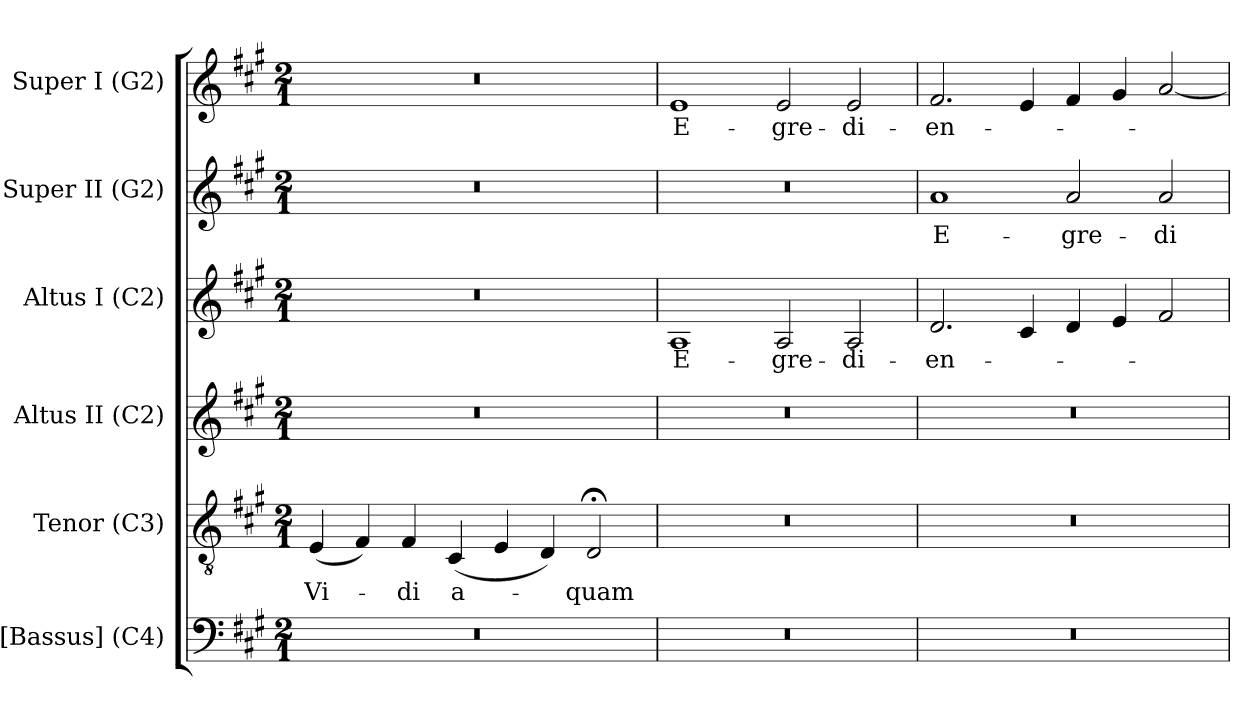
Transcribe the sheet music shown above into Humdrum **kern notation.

**kern	**kern	**text	**kern	**kern	**text	**kern	**text	**kern	**text
*part6	*part5	*part5	*part4	*part3	*part3	*part2	*part2	*part1	*part1
*staff6	*staff5	*staff5	*staff4	*staff3	*staff3	*staff2	*staff2	*staff1	*staff1
*I"[Bassus] (C4)	*I"Tenor (C3)	*	*I"Altus II (C2)	*I"Altus I (C2)	*	*I"Super II (G2)	*	*I"Super I (G2)	*
*I'B.	*I'T.	*	*I'A2	*I'A1	*	*I'S2	*	*I'S1	*
!!LO:PB:g=z
*clefF4	*clefGv2	*	*clefG2	*clefG2	*	*clefG2	*	*clefG2	*
*	*ITrd7c12	*	*	*	*	*	*	*	*
*k[f#c#g#]	*k[f#c#g#]	*	*k[f#c#g#]	*k[f#c#g#]	*	*k[f#c#g#]	*	*k[f#c#g#]	*
*A:	*A:	*	*A:	*A:	*	*A:	*	*A:	*
*M2/1	*M2/1	*	*M2/1	*M2/1	*	*M2/1	*	*M2/1	*
=1	=1	=1	=1	=1	=1	=1	=1	=1	=1
!LO:N:vis=1	!	!	!	!	!	!	!	!	!
!	!	!LO:LY:b:color=#000000	!LO:N:vis=1	!LO:N:vis=1	!	!LO:N:vis=1	!	!LO:N:vis=1	!
0r	(4EEi/	Vi-	0r	0r	.	0r	.	0r	.
.	4FF#i/)	.	.	.	.	.	.	.	.
!	!	!LO:LY:b:color=#000000	!	!	!	!	!	!	!
.	4FF#i/	-di	.	.	.	.	.	.	.
!	!	!LO:LY:b:color=#000000	!	!	!	!	!	!	!
.	(4CC#i/	a-	.	.	.	.	.	.	.
.	4EEi/	.	.	.	.	.	.	.	.
.	4DDi/)	.	.	.	.	.	.	.	.
!	!	!LO:LY:b:color=#000000	!	!	!	!	!	!	!
.	2DD;i/	-quam	.	.	.	.	.	.	.
=2	=2	=2	=2	=2	=2	=2	=2	=2	=2
!LO:N:vis=1	!LO:N:vis=1	!	!LO:N:vis=1	!	!	!	!	!	!
!	!	!	!	!	!LO:LY:b:color=#000000	!LO:N:vis=1	!	!	!
!	!	!	!	!	!	!	!	!	!LO:LY:b:color=#000000
0r	0r	.	0r	1Ai	E-	0r	.	1ei	E-
!	!	!	!	!	!LO:LY:b:color=#000000	!	!	!	!
!	!	!	!	!	!	!	!	!	!LO:LY:b:color=#000000
.	.	.	.	2Ai/	-gre-	.	.	2ei/	-gre-
!	!	!	!	!	!LO:LY:b:color=#000000	!	!	!	!
!	!	!	!	!	!	!	!	!	!LO:LY:b:color=#000000
.	.	.	.	2Ai/	-di-	.	.	2ei/	-di-
=3	=3	=3	=3	=3	=3	=3	=3	=3	=3
!LO:N:vis=1	!LO:N:vis=1	!	!LO:N:vis=1	!	!	!	!	!	!
!	!	!	!	!	!LO:LY:b:color=#000000	!	!	!	!
!	!	!	!	!	!	!	!LO:LY:b:color=#000000	!	!
!	!	!	!	!	!	!	!	!	!LO:LY:b:color=#000000
0r	0r	.	0r	2.di/	-en-	1ai	E-	2.f#i/	-en-
.	.	.	.	4c#i/	.	.	.	4ei/	.
!	!	!	!	!	!	!	!LO:LY:b:color=#000000	!	!
.	.	.	.	4di/	.	2ai/	-gre-	4f#i/	.
.	.	.	.	4ei/	.	.	.	4g#i/	.
!	!	!	!	!	!	!	!LO:LY:b:color=#000000	!	!
.	.	.	.	2f#i/	.	2ai/	-di-	[2ai/	.
=	=	=	=	=	=	=	=	=	=
*-	*-	*-	*-	*-	*-	*-	*-	*-	*-
